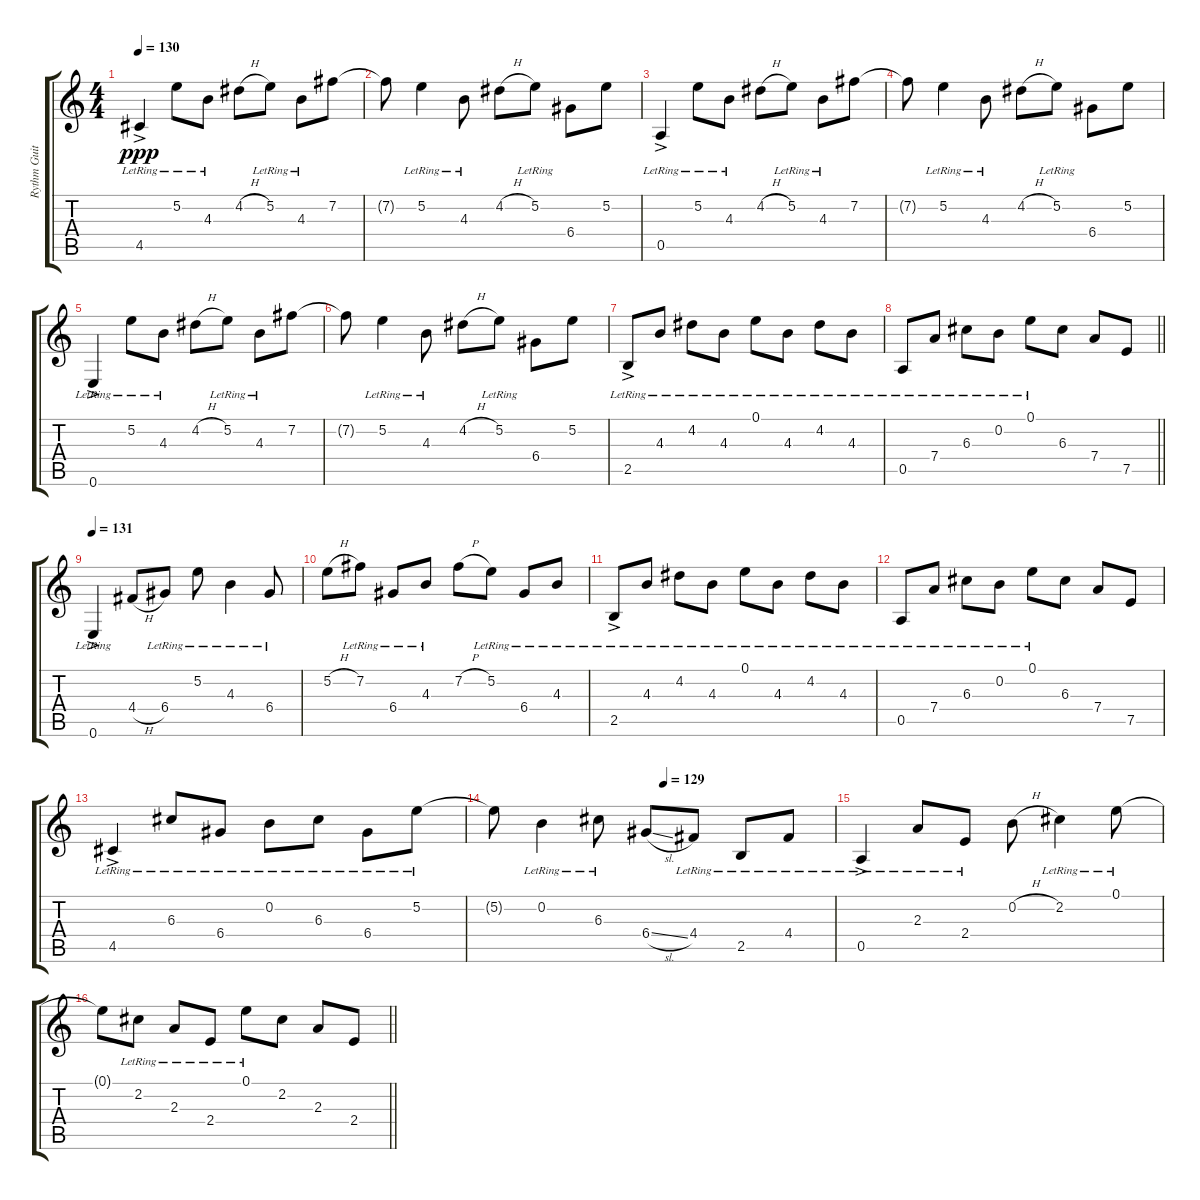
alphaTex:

\track ("Rythm Guitar (Slash)" "Rythm Guit") {instrument electricguitarjazz}
\staff {score tabs}
\tuning (E4 B3 G3 D3 A2 E2) {hide}
\ts (4 4)
\tempo 130
\clef g2
\ks c
4.5{ac lr}.4{dy ppp} 5.2{lr}.8 4.3{lr}.8 4.2{h}.8 5.2{lr}.8 4.3{lr}.8 7.2.8 |
7.2{t}.8 5.2{lr}.4 4.3{lr}.8 4.2{h}.8 5.2{lr}.8 6.4.8 5.2.8 |
0.5{ac lr}.4 5.2{lr}.8 4.3{lr}.8 4.2{h}.8 5.2{lr}.8 4.3{lr}.8 7.2.8 |
7.2{t}.8 5.2{lr}.4 4.3{lr}.8 4.2{h}.8 5.2{lr}.8 6.4.8 5.2.8 |
0.6{ac lr}.4 5.2{lr}.8 4.3{lr}.8 4.2{h}.8 5.2{lr}.8 4.3{lr}.8 7.2.8 |
7.2{t}.8 5.2{lr}.4 4.3{lr}.8 4.2{h}.8 5.2{lr}.8 6.4.8 5.2.8 |
2.5{ac lr}.8 4.3{lr}.8 4.2{lr}.8 4.3{lr}.8 0.1{lr}.8 4.3{lr}.8 4.2{lr}.8 4.3{lr}.8 |
\barLineRight lightlight
0.5{lr}.8 7.4{lr}.8 6.3{lr}.8 0.2{lr}.8 0.1{lr}.8 6.3.8 7.4.8 7.5.8 |
\tempo 131
0.6{ac lr}.4 4.4{h}.8 6.4{lr}.8 5.2{lr}.8 4.3{lr}.4 6.4{lr}.8 |
5.2{h}.8 7.2{lr}.8 6.4{lr}.8 4.3{lr}.8 7.2{h}.8 5.2{lr}.8 6.4{lr}.8 4.3{lr}.8 |
2.5{ac lr}.8 4.3{lr}.8 4.2{lr}.8 4.3{lr}.8 0.1{lr}.8 4.3{lr}.8 4.2{lr}.8 4.3{lr}.8 |
0.5{lr}.8 7.4{lr}.8 6.3{lr}.8 0.2{lr}.8 0.1{lr}.8 6.3.8 7.4.8 7.5.8 |
4.5{ac lr}.4 6.3{lr}.8 6.4{lr}.8 0.2{lr}.8 6.3{lr}.8 6.4{lr}.8 5.2{lr}.8 |
\tempo (129 0.5)
5.2{t}.8 0.2{lr}.4 6.3{lr}.8 6.4{sl}.8 4.4{lr}.8 2.5{lr}.8 4.4{lr}.8 |
0.5{ac lr}.4 2.3{lr}.8 2.4{lr}.8 0.2{h}.8 2.2{lr}.4 0.1{lr}.8 |
\barLineRight lightlight
0.1{t}.8 2.2{lr}.8 2.3{lr}.8 2.4{lr}.8 0.1{lr}.8 2.2.8 2.3.8 2.4.8
